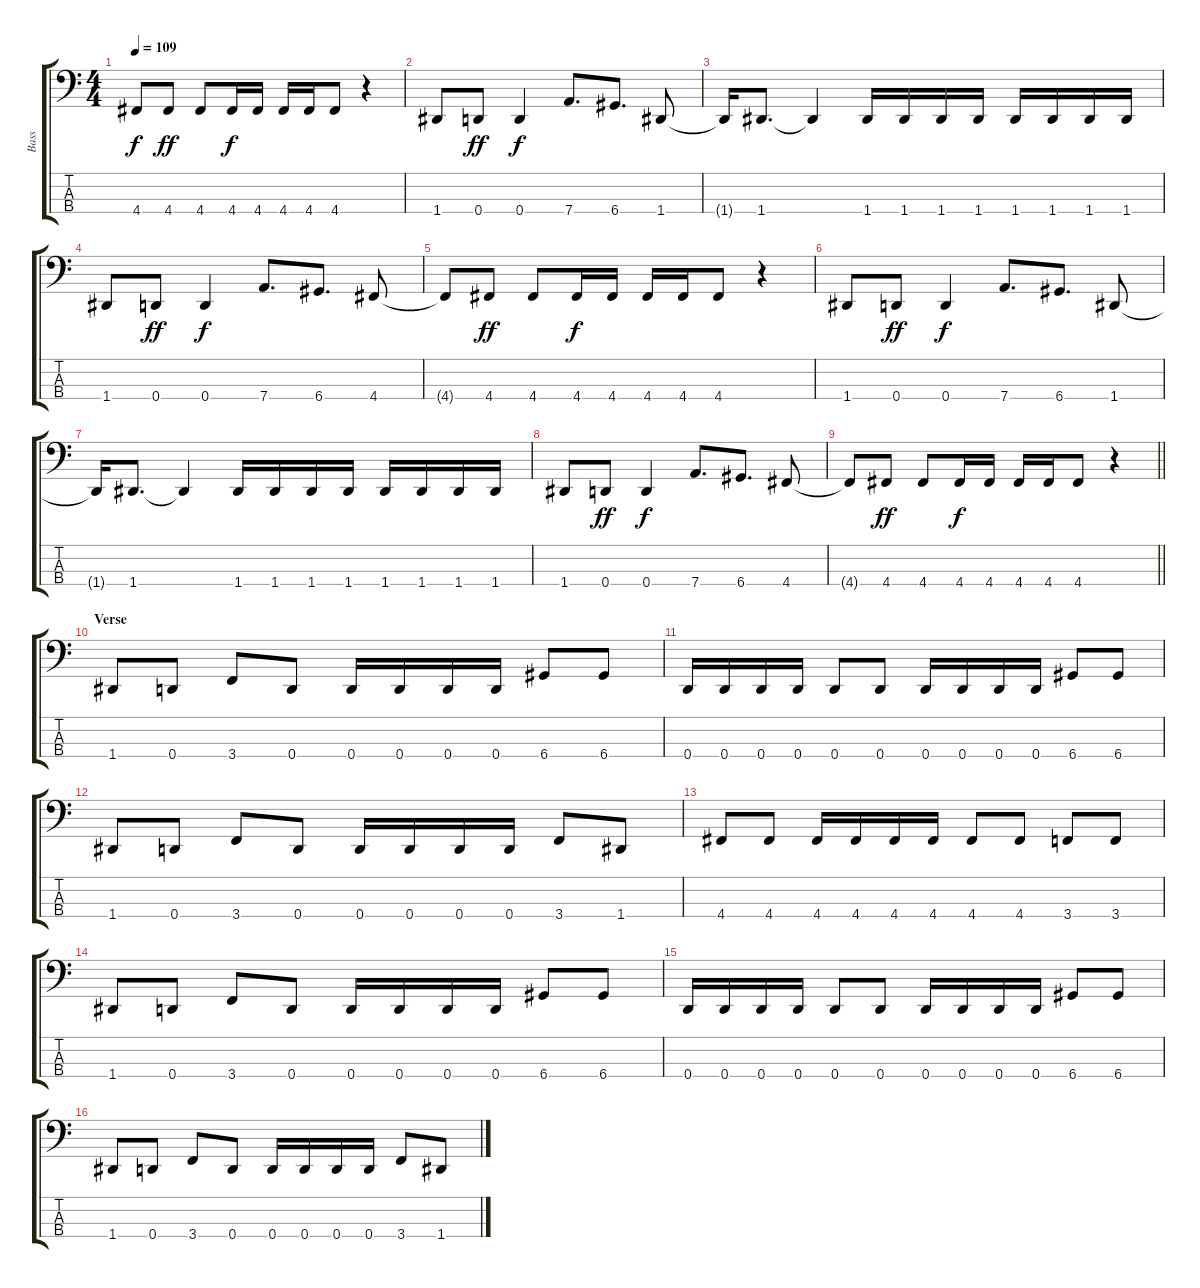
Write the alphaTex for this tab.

\track ("Bass" "Bass") {instrument electricbasspick}
\staff {score tabs}
\tuning (G2 D2 A1 D1) {hide}
\ts (4 4)
\tempo 109
\clef f4
\ks c
4.4{t}.8{dy f} 4.4.8{dy ff} 4.4.8 4.4.16{dy f} 4.4.16 4.4.16 4.4.16 4.4.8 r.4 |
1.4.8 0.4.8{dy ff} 0.4.4{dy f} 7.4.8{d} 6.4.8{d} 1.4.8 |
1.4{t}.16 1.4.8{d} 1.4{t}.4 1.4.16 1.4.16 1.4.16 1.4.16 1.4.16 1.4.16 1.4.16 1.4.16 |
1.4.8 0.4.8{dy ff} 0.4.4{dy f} 7.4.8{d} 6.4.8{d} 4.4.8 |
4.4{t}.8 4.4.8{dy ff} 4.4.8 4.4.16{dy f} 4.4.16 4.4.16 4.4.16 4.4.8 r.4 |
1.4.8 0.4.8{dy ff} 0.4.4{dy f} 7.4.8{d} 6.4.8{d} 1.4.8 |
1.4{t}.16 1.4.8{d} 1.4{t}.4 1.4.16 1.4.16 1.4.16 1.4.16 1.4.16 1.4.16 1.4.16 1.4.16 |
1.4.8 0.4.8{dy ff} 0.4.4{dy f} 7.4.8{d} 6.4.8{d} 4.4.8 |
\barLineRight lightlight
4.4{t}.8 4.4.8{dy ff} 4.4.8 4.4.16{dy f} 4.4.16 4.4.16 4.4.16 4.4.8 r.4 |
\section ("" "Verse")
1.4.8 0.4.8 3.4.8 0.4.8 0.4.16 0.4.16 0.4.16 0.4.16 6.4.8 6.4.8 |
0.4.16 0.4.16 0.4.16 0.4.16 0.4.8 0.4.8 0.4.16 0.4.16 0.4.16 0.4.16 6.4.8 6.4.8 |
1.4.8 0.4.8 3.4.8 0.4.8 0.4.16 0.4.16 0.4.16 0.4.16 3.4.8 1.4.8 |
4.4.8 4.4.8 4.4.16 4.4.16 4.4.16 4.4.16 4.4.8 4.4.8 3.4.8 3.4.8 |
1.4.8 0.4.8 3.4.8 0.4.8 0.4.16 0.4.16 0.4.16 0.4.16 6.4.8 6.4.8 |
0.4.16 0.4.16 0.4.16 0.4.16 0.4.8 0.4.8 0.4.16 0.4.16 0.4.16 0.4.16 6.4.8 6.4.8 |
1.4.8 0.4.8 3.4.8 0.4.8 0.4.16 0.4.16 0.4.16 0.4.16 3.4.8 1.4.8
